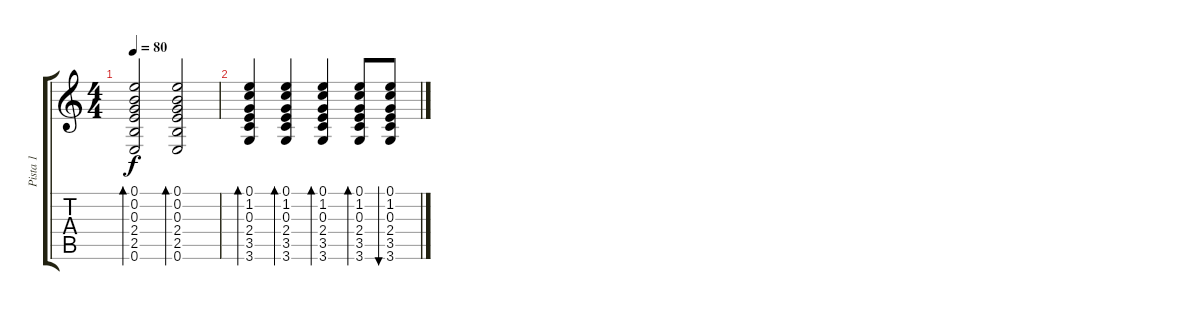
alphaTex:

\track ("Pista 1" "Pista 1") {instrument acousticguitarnylon}
\staff {score tabs}
\tuning (E4 B3 G3 D3 A2 E2) {hide}
\ts (4 4)
\tempo 80
\clef g2
\ks c
(0.1 0.2 0.3 2.4 2.5 0.6).2{bd 480 dy f} (0.1 0.2 0.3 2.4 2.5 0.6).2{bd 480} |
(0.1 1.2 0.3 2.4 3.5 3.6).4{bd 120} (0.1 1.2 0.3 2.4 3.5 3.6).4{bd 120} (0.1 1.2 0.3 2.4 3.5 3.6).4{bd 60} (0.1 1.2 0.3 2.4 3.5 3.6).8{bd 120} (0.1 1.2 0.3 2.4 3.5 3.6).8{bu 480}
